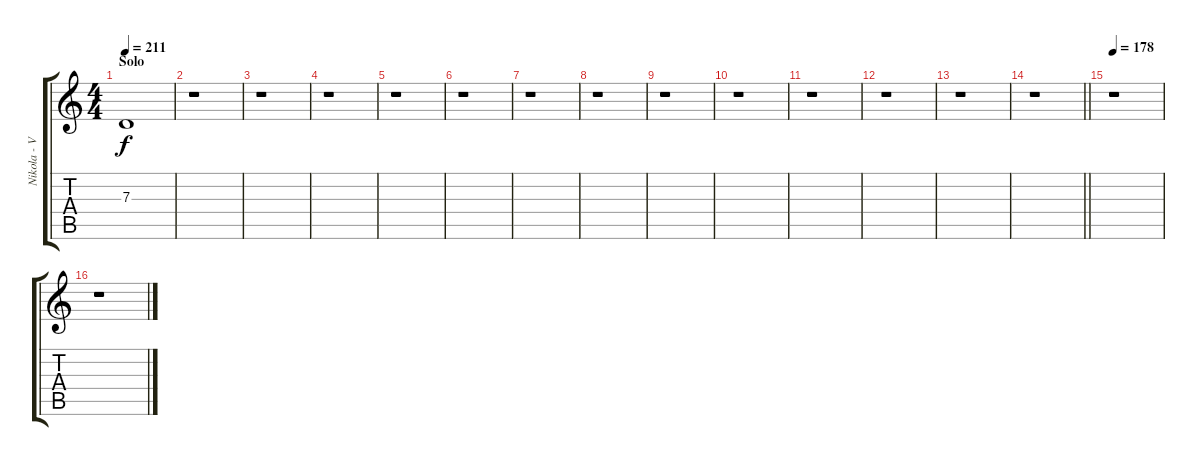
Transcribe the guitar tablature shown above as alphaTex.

\track ("Nikola - Vocal" "Nikola - V") {instrument flute}
\staff {score tabs}
\tuning (E4 B3 G3 D3 A2 E2) {hide}
\ts (4 4)
\section ("" "Solo")
\tempo 211
\clef g2
\ks c
7.3.1{dy f} |
r.1 |
r.1 |
r.1 |
r.1 |
r.1 |
r.1 |
r.1 |
r.1 |
r.1 |
r.1 |
r.1 |
r.1 |
\barLineRight lightlight
r.1 |
\section ("" "")
\tempo 178
r.1 |
r.1
